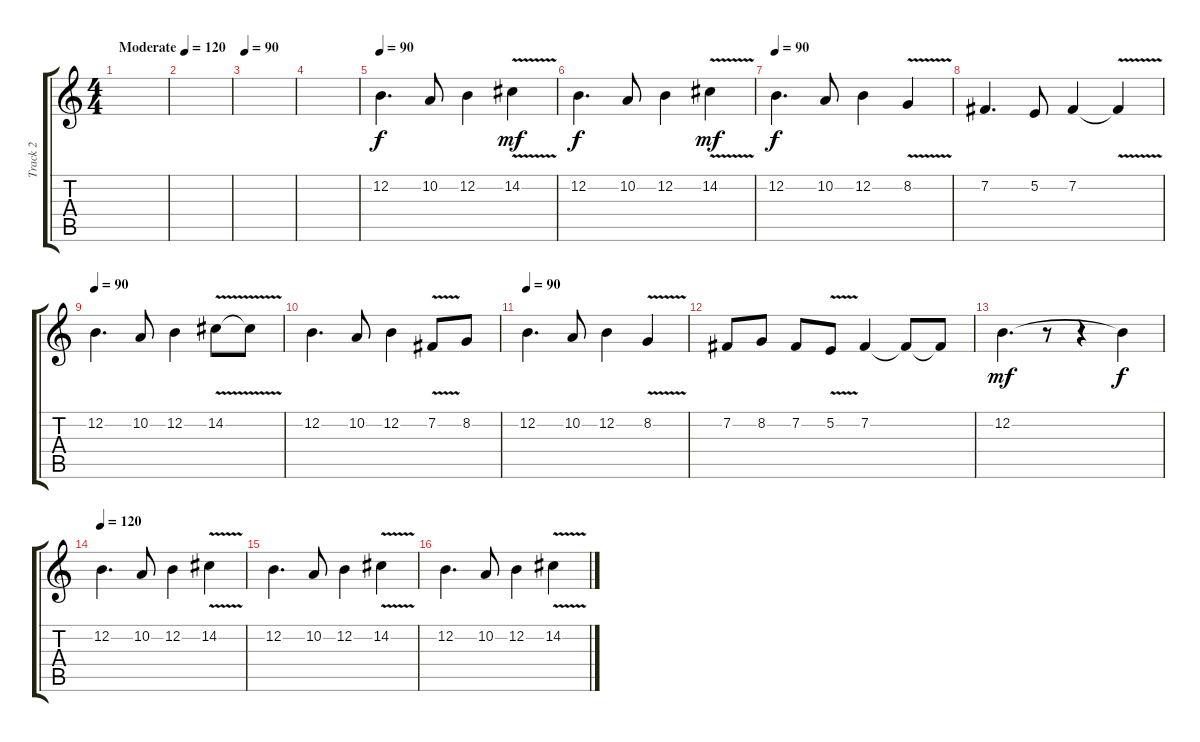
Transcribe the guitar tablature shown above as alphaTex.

\track ("Track 2" "Track 2") {instrument flute}
\staff {score tabs}
\tuning (E4 B3 G3 D3 A2 E2) {hide}
\ts (4 4)
\tempo (120 "Moderate")
\tempo 90
\tempo (120 "Moderate")
\clef g2
\ks c
|
|
\tempo 90
|
|
\tempo 90
12.2.4{d} 10.2.8 12.2.4 14.2{v}.4{dy mf} |
12.2.4{d dy f} 10.2.8 12.2.4 14.2{v}.4{dy mf} |
\tempo 90
12.2.4{d dy f} 10.2.8 12.2.4 8.2{v}.4 |
7.2.4{d} 5.2.8 7.2.4 7.2{v t}.4 |
\tempo 90
12.2.4{d} 10.2.8 12.2.4 14.2{v}.8 14.2{t}.8 |
12.2.4{d} 10.2.8 12.2.4 7.2{v}.8 8.2.8 |
\tempo 90
12.2.4{d} 10.2.8 12.2.4 8.2{v}.4 |
7.2.8 8.2.8 7.2.8 5.2{v}.8 7.2.4 7.2{t}.8 7.2{t}.8 |
12.2.4{d dy mf} r.8 r.4 12.2{t}.4{dy f} |
\tempo 120
12.2.4{d} 10.2.8 12.2.4 14.2{v}.4 |
12.2.4{d} 10.2.8 12.2.4 14.2{v}.4 |
12.2.4{d} 10.2.8 12.2.4 14.2{v}.4
